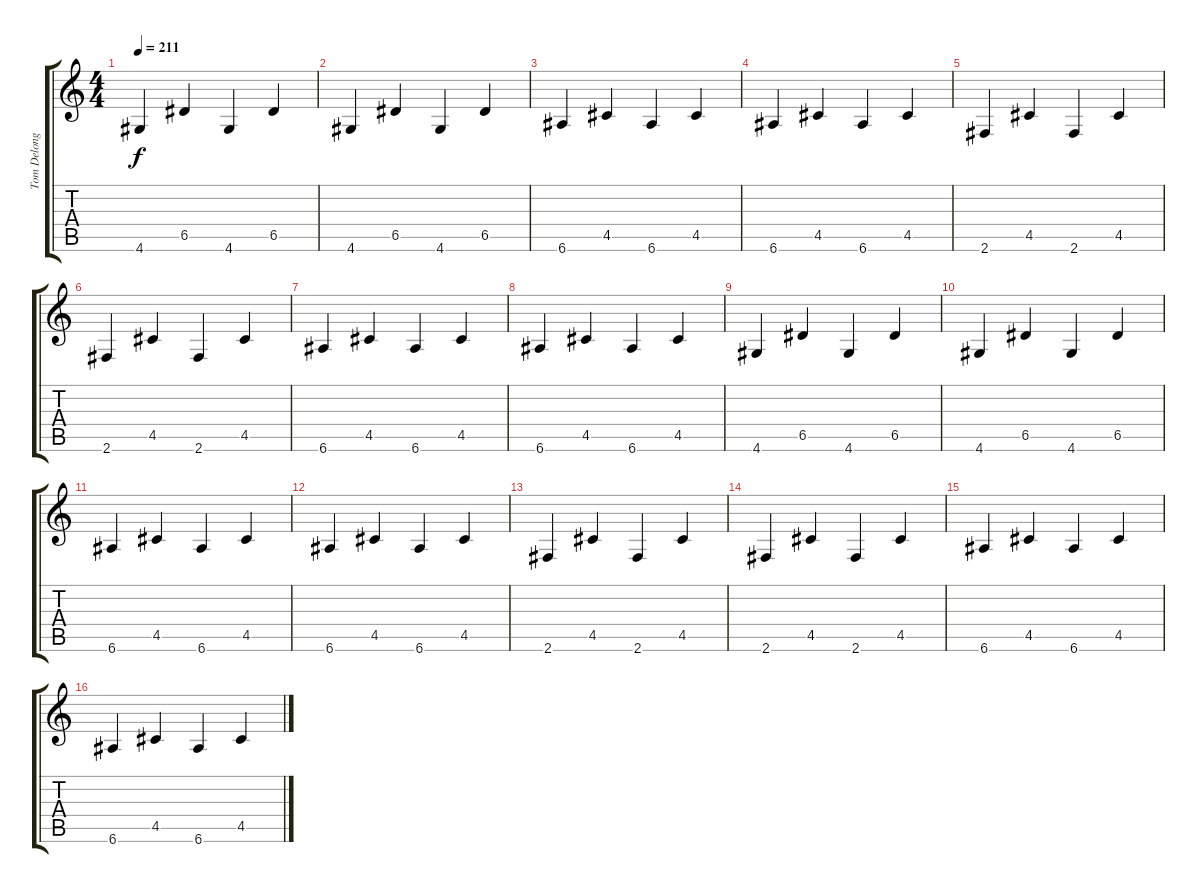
\track ("Tom Delonge (Guitar 1)" "Tom Delong") {instrument overdrivenguitar}
\staff {score tabs}
\tuning (E4 B3 G3 D3 A2 E2) {hide}
\ts (4 4)
\tempo 211
\clef g2
\ks c
4.6.4{dy f instrument acousticguitarnylon} 6.5.4 4.6.4 6.5.4 |
4.6.4 6.5.4 4.6.4 6.5.4 |
6.6.4{instrument acousticguitarnylon} 4.5.4 6.6.4 4.5.4 |
6.6.4 4.5.4 6.6.4 4.5.4 |
2.6.4 4.5.4 2.6.4 4.5.4 |
2.6.4 4.5.4 2.6.4 4.5.4 |
6.6.4{instrument acousticguitarnylon} 4.5.4 6.6.4 4.5.4 |
6.6.4 4.5.4 6.6.4 4.5.4 |
4.6.4{instrument acousticguitarnylon} 6.5.4 4.6.4 6.5.4 |
4.6.4 6.5.4 4.6.4 6.5.4 |
6.6.4{instrument acousticguitarnylon} 4.5.4 6.6.4 4.5.4 |
6.6.4 4.5.4 6.6.4 4.5.4 |
2.6.4 4.5.4 2.6.4 4.5.4 |
2.6.4 4.5.4 2.6.4 4.5.4 |
6.6.4{instrument acousticguitarnylon} 4.5.4 6.6.4 4.5.4 |
6.6.4 4.5.4 6.6.4 4.5.4
